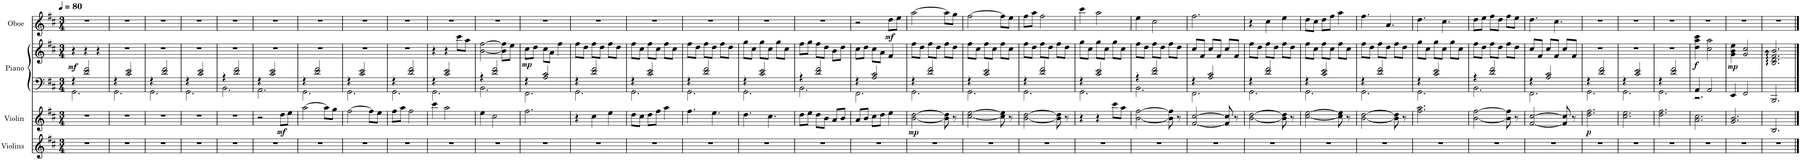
**kern	**kern	**dynam	**kern	**kern	**dynam	**kern	**dynam
*part4	*part3	*part3	*part2	*part2	*part2	*part1	*part1
*staff5	*staff4	*staff4	*staff3	*staff2	*staff2/3	*staff1	*staff1
*I"Violins	*I"Violin	*	*I"Piano	*	*	*I"Oboe	*
*I'Vlns.	*I'Vln.	*	*I'Pno.	*	*	*I'Ob.	*
*clefG2	*clefG2	*	*clefF4	*clefG2	*	*clefG2	*
*k[f#c#]	*k[f#c#]	*	*k[f#c#]	*k[f#c#]	*	*k[f#c#]	*
*M3/4	*M3/4	*	*M3/4	*M3/4	*	*M3/4	*
*MM80	*MM80	*	*MM80	*MM80	*	*MM80	*
=1	=1	=1	=1	=1	=1	=1	=1
*	*	*	*^	*	*	*	*
!	!	!	!	!	!	!LO:DY:a=2	!	!
2.r	2.r	.	4r	2.GG\	4r	mf	2.r	.
.	.	.	2d/ 2f#/	.	4r	.	.	.
.	.	.	.	.	4r	.	.	.
=2	=2	=2	=2	=2	=2	=2	=2	=2
2.r	2.r	.	4r	2.GG\	2.r	.	2.r	.
.	.	.	2c#/ 2e/	.	.	.	.	.
=3	=3	=3	=3	=3	=3	=3	=3	=3
2.r	2.r	.	4r	2.GG\	2.r	.	2.r	.
.	.	.	2d/ 2f#/	.	.	.	.	.
=4	=4	=4	=4	=4	=4	=4	=4	=4
2.r	2.r	.	4r	2.GG\	2.r	.	2.r	.
.	.	.	2c#/ 2e/	.	.	.	.	.
=5	=5	=5	=5	=5	=5	=5	=5	=5
2.r	2.r	.	4r	2.BB\	2.r	.	2.r	.
.	.	.	2d/ 2f#/	.	.	.	.	.
=6	=6	=6	=6	=6	=6	=6	=6	=6
2.r	2r	.	4r	2.AA\	2.r	.	2.r	.
.	.	.	2c#/ 2e/	.	.	.	.	.
!	!	!LO:DY:b	!	!	!	!	!	!
.	8dd\L	mf	.	.	.	.	.	.
.	8ee\J	.	.	.	.	.	.	.
=7	=7	=7	=7	=7	=7	=7	=7	=7
2.r	[2aa\	.	4r	2.GG\	2.r	.	2.r	.
.	.	.	2d/ 2f#/	.	.	.	.	.
.	8aa\L]	.	.	.	.	.	.	.
.	8gg\J	.	.	.	.	.	.	.
=8	=8	=8	=8	=8	=8	=8	=8	=8
2.r	[2ff#\	.	4r	2.GG\	2.r	.	2.r	.
.	.	.	2c#/ 2e/	.	.	.	.	.
.	8ff#\L]	.	.	.	.	.	.	.
.	8ee\J	.	.	.	.	.	.	.
=9	=9	=9	=9	=9	=9	=9	=9	=9
2.r	8ff#\L	.	4r	2.GG\	2.r	.	2.r	.
.	8aa\J	.	.	.	.	.	.	.
.	2ff#\	.	2d/ 2f#/	.	.	.	.	.
=10	=10	=10	=10	=10	=10	=10	=10	=10
2.r	4ccc#\	.	4r	2.GG\	4r	.	2.r	.
.	2aa\	.	2c#/ 2e/	.	4r	.	.	.
.	.	.	.	.	8ccc#\L	.	.	.
.	.	.	.	.	8aa\J	.	.	.
=11	=11	=11	=11	=11	=11	=11	=11	=11
2.r	4ee\	.	4r	2.BB\	[2b\ [2ff#\	.	2.r	.
.	2cc#\	.	2d/ 2f#/	.	.	.	.	.
.	.	.	.	.	8b\] 8ff#\]L	.	.	.
.	.	.	.	.	8ee\J	.	.	.
=12	=12	=12	=12	=12	=12	=12	=12	=12
!	!	!	!	!	!	!LO:DY:b	!	!
2.r	2.ff#\	.	4r	2.FF#\	8cc#\L	mp	2.r	.
.	.	.	.	.	8dd\J	.	.	.
.	.	.	2A/ 2c#/	.	8cc#\L	.	.	.
.	.	.	.	.	8a\J	.	.	.
.	.	.	.	.	4ff#\	.	.	.
=13	=13	=13	=13	=13	=13	=13	=13	=13
2.r	4r	.	4r	2.GG\	8ff#\L	.	2.r	.
.	.	.	.	.	8dd\J	.	.	.
.	4cc#\	.	2d/ 2f#/	.	8ff#\L	.	.	.
.	.	.	.	.	8dd\J	.	.	.
.	4ee\	.	.	.	8ff#\L	.	.	.
.	.	.	.	.	8dd\J	.	.	.
=14	=14	=14	=14	=14	=14	=14	=14	=14
2.r	8dd\L	.	4r	2.GG\	8ff#\L	.	2.r	.
.	8cc#\J	.	.	.	8cc#\J	.	.	.
.	8dd\L	.	2c#/ 2e/	.	8ff#\L	.	.	.
.	8ff#\J	.	.	.	8cc#\J	.	.	.
.	4aa\	.	.	.	8ff#\L	.	.	.
.	.	.	.	.	8cc#\J	.	.	.
=15	=15	=15	=15	=15	=15	=15	=15	=15
2.r	4.ff#\	.	4r	2.GG\	8ff#\L	.	2.r	.
.	.	.	.	.	8dd\J	.	.	.
.	.	.	2d/ 2f#/	.	8ff#\L	.	.	.
.	4.ee\	.	.	.	8dd\J	.	.	.
.	.	.	.	.	8ff#\L	.	.	.
.	.	.	.	.	8dd\J	.	.	.
=16	=16	=16	=16	=16	=16	=16	=16	=16
2.r	4.dd\	.	4r	2.GG\	8gg\L	.	2.r	.
.	.	.	.	.	8cc#\J	.	.	.
.	.	.	2c#/ 2e/	.	8gg\L	.	.	.
.	4.cc#\	.	.	.	8cc#\J	.	.	.
.	.	.	.	.	8gg\L	.	.	.
.	.	.	.	.	8cc#\J	.	.	.
=17	=17	=17	=17	=17	=17	=17	=17	=17
2.r	8dd\L	.	4r	2.BB\	8ff#\L	.	2.r	.
.	8ee\J	.	.	.	8gg\J	.	.	.
.	8dd\L	.	2d/ 2f#/	.	8ff#\L	.	.	.
.	8b\J	.	.	.	8dd\J	.	.	.
.	8a/L	.	.	.	8b\L	.	.	.
.	8b/J	.	.	.	8dd\J	.	.	.
=18	=18	=18	=18	=18	=18	=18	=18	=18
2.r	8a/L	.	4r	2.FF#\	8cc#\L	.	2r	.
.	8b/J	.	.	.	8dd\J	.	.	.
.	8cc#\L	.	2A/ 2c#/	.	8cc#\L	.	.	.
.	8dd\J	.	.	.	8a\J	.	.	.
!	!	!	!	!	!	!	!	!LO:DY:b
.	4ee\	.	.	.	4f#/	.	8dd\L	mf
.	.	.	.	.	.	.	8ee\J	.
=19	=19	=19	=19	=19	=19	=19	=19	=19
!	!	!LO:DY:b	!	!	!	!	!	!
2.r	[2b\ [2dd\	mp	4r	2.GG\	8ff#\L	.	[2aa\	.
.	.	.	.	.	8dd\J	.	.	.
.	.	.	2d/ 2f#/	.	8ff#\L	.	.	.
.	.	.	.	.	8dd\J	.	.	.
.	8b\] 8dd\]	.	.	.	8ff#\L	.	8aa\L]	.
.	8r	.	.	.	8dd\J	.	8gg\J	.
=20	=20	=20	=20	=20	=20	=20	=20	=20
2.r	[2cc#\ [2ee\	.	4r	2.GG\	8ff#\L	.	[2ff#\	.
.	.	.	.	.	8cc#\J	.	.	.
.	.	.	2c#/ 2e/	.	8ff#\L	.	.	.
.	.	.	.	.	8cc#\J	.	.	.
.	8cc#\] 8ee\]	.	.	.	8ff#\L	.	8ff#\L]	.
.	8r	.	.	.	8cc#\J	.	8ee\J	.
=21	=21	=21	=21	=21	=21	=21	=21	=21
2.r	[2b\ [2dd\	.	4r	2.GG\	8ff#\L	.	8ff#\L	.
.	.	.	.	.	8dd\J	.	8aa\J	.
.	.	.	2d/ 2f#/	.	8ff#\L	.	2ff#\	.
.	.	.	.	.	8dd\J	.	.	.
.	8b\] 8dd\]	.	.	.	8ff#\L	.	.	.
.	8r	.	.	.	8dd\J	.	.	.
=22	=22	=22	=22	=22	=22	=22	=22	=22
2.r	4r	.	4r	2.GG\	8gg\L	.	4ccc#\	.
.	.	.	.	.	8cc#\J	.	.	.
.	4r	.	2c#/ 2e/	.	8gg\L	.	2aa\	.
.	.	.	.	.	8cc#\J	.	.	.
.	8ccc#\L	.	.	.	8gg\L	.	.	.
.	8aa\J	.	.	.	8cc#\J	.	.	.
=23	=23	=23	=23	=23	=23	=23	=23	=23
2.r	[2b\ [2ff#\	.	4r	2.BB\	8ff#\L	.	4ee\	.
.	.	.	.	.	8dd\J	.	.	.
.	.	.	2d/ 2f#/	.	8ff#\L	.	2cc#\	.
.	.	.	.	.	8dd\J	.	.	.
.	8b\] 8ff#\]	.	.	.	8ff#\L	.	.	.
.	8r	.	.	.	8dd\J	.	.	.
=24	=24	=24	=24	=24	=24	=24	=24	=24
2.r	[2f#/ [2cc#/	.	4r	2.FF#\	8cc#/L	.	2.ff#\	.
.	.	.	.	.	8f#/J	.	.	.
.	.	.	2A/ 2c#/	.	8cc#/L	.	.	.
.	.	.	.	.	8f#/J	.	.	.
.	8f#/] 8cc#/]	.	.	.	8cc#/L	.	.	.
.	8r	.	.	.	8f#/J	.	.	.
=25	=25	=25	=25	=25	=25	=25	=25	=25
2.r	[2b\ [2dd\	.	4r	2.GG\	8ff#\L	.	4r	.
.	.	.	.	.	8dd\J	.	.	.
.	.	.	2d/ 2f#/	.	8ff#\L	.	4cc#\	.
.	.	.	.	.	8dd\J	.	.	.
.	8b\] 8dd\]	.	.	.	8ff#\L	.	4ee\	.
.	8r	.	.	.	8dd\J	.	.	.
=26	=26	=26	=26	=26	=26	=26	=26	=26
2.r	[2cc#\ [2ee\	.	4r	2.GG\	8ff#\L	.	8dd\L	.
.	.	.	.	.	8cc#\J	.	8cc#\J	.
.	.	.	2c#/ 2e/	.	8ff#\L	.	8dd\L	.
.	.	.	.	.	8cc#\J	.	8ff#\J	.
.	8cc#\] 8ee\]	.	.	.	8ff#\L	.	4aa\	.
.	8r	.	.	.	8cc#\J	.	.	.
=27	=27	=27	=27	=27	=27	=27	=27	=27
2.r	[2b\ [2dd\	.	4r	2.GG\	8ff#\L	.	4.ff#\	.
.	.	.	.	.	8dd\J	.	.	.
.	.	.	2d/ 2f#/	.	8ff#\L	.	.	.
.	.	.	.	.	8dd\J	.	4.a/	.
.	8b\] 8dd\]	.	.	.	8ff#\L	.	.	.
.	8r	.	.	.	8dd\J	.	.	.
=28	=28	=28	=28	=28	=28	=28	=28	=28
2.r	2.ff#\ 2.aa\	.	4r	2.GG\	8gg\L	.	4.dd\	.
.	.	.	.	.	8cc#\J	.	.	.
.	.	.	2c#/ 2e/	.	8gg\L	.	.	.
.	.	.	.	.	8cc#\J	.	4.cc#\	.
.	.	.	.	.	8gg\L	.	.	.
.	.	.	.	.	8cc#\J	.	.	.
=29	=29	=29	=29	=29	=29	=29	=29	=29
2.r	[2b\ [2ff#\	.	4r	2.BB\	8ff#\L	.	8dd\L	.
.	.	.	.	.	8dd\J	.	8ee\J	.
.	.	.	2d/ 2f#/	.	8ff#\L	.	8ff#\L	.
.	.	.	.	.	8dd\J	.	8dd\J	.
.	8b\] 8ff#\]	.	.	.	8ff#\L	.	8ff#\L	.
.	8r	.	.	.	8dd\J	.	8ee\J	.
=30	=30	=30	=30	=30	=30	=30	=30	=30
2.r	[2f#/ [2cc#/	.	4r	2.FF#\	8cc#/L	.	4.dd\	.
.	.	.	.	.	8f#/J	.	.	.
.	.	.	2A/ 2c#/	.	8cc#/L	.	.	.
.	.	.	.	.	8f#/J	.	4.cc#\	.
.	8f#/] 8cc#/]	.	.	.	8cc#/L	.	.	.
.	8r	.	.	.	8f#/J	.	.	.
=31	=31	=31	=31	=31	=31	=31	=31	=31
!	!	!LO:DY:b	!	!	!	!	!	!
2.r	2.dd\ 2.ff#\	p	4r	2.GG\	2.r	.	2.r	.
.	.	.	2d/ 2f#/	.	.	.	.	.
=32	=32	=32	=32	=32	=32	=32	=32	=32
2.r	2.cc#\ 2.ee\	.	4r	2.GG\	2.r	.	2.r	.
.	.	.	2c#/ 2e/	.	.	.	.	.
=33	=33	=33	=33	=33	=33	=33	=33	=33
2.r	2.dd\ 2.ff#\	.	4r	2.GG\	2.r	.	2.r	.
.	.	.	2d/ 2f#/	.	.	.	.	.
=34	=34	=34	=34	=34	=34	=34	=34	=34
!	!	!	!	!	!	!LO:DY:b	!	!
2.r	2.a\ 2.cc#\	.	4AA/	2.r	4dd\ 4aa\ 4ccc#\	f	2.r	.
.	.	.	2AA/	.	2cc#\ 2aa\	.	.	.
*	*	*	*v	*v	*	*	*	*
=35	=35	=35	=35	=35	=35	=35	=35
!	!	!	!	!	!LO:DY:b	!	!
2.r	2.g/ 2.b/	.	4EE/	4g\ 4b\ 4ee\	mp	2.r	.
.	.	.	2FF#/	2g/ 2cc#/	.	.	.
=36	=36	=36	=36	=36	=36	=36	=36
2.r	2.B/	.	2.BBB/	2.B/: 2.d/: 2.f#/: 2.b/:	.	2.r	.
==	==	==	==	==	==	==	==
*-	*-	*-	*-	*-	*-	*-	*-
